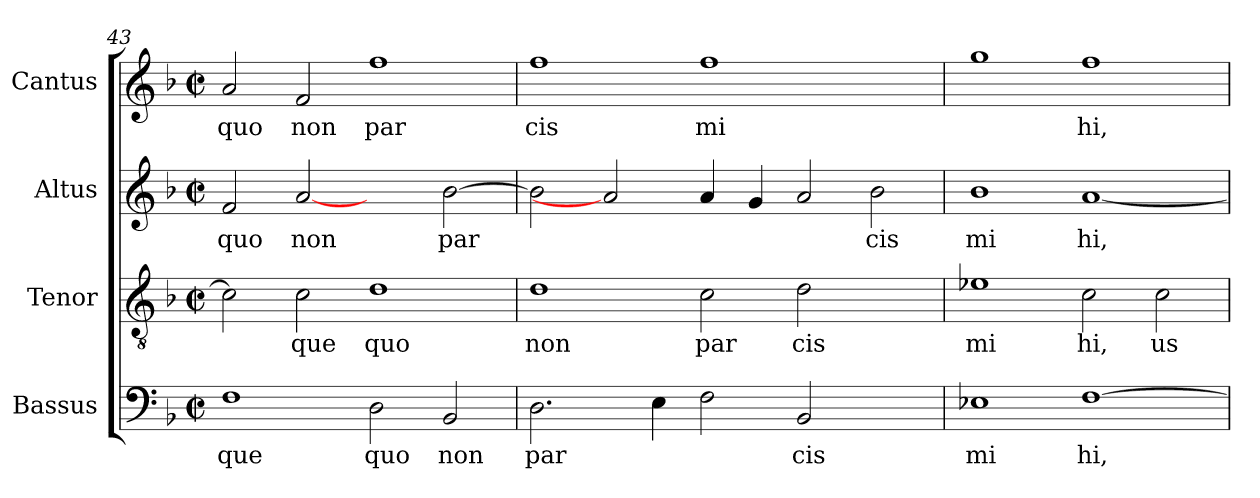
**kern	**text	**kern	**text	**kern	**text	**kern	**text
*part4	*part4	*part3	*part3	*part2	*part2	*part1	*part1
*staff4	*staff4	*staff3	*staff3	*staff2	*staff2	*staff1	*staff1
*I"Bassus	*	*I"Tenor	*	*I"Altus	*	*I"Cantus	*
*clefF4	*	*clefGv2	*	*clefG2	*	*clefG2	*
*k[b-]	*	*k[b-]	*	*k[b-]	*	*k[b-]	*
*F:	*	*F:	*	*F:	*	*F:	*
*M2/2	*	*M2/2	*	*M2/2	*	*M2/2	*
*met(c|)	*	*met(c|)	*	*met(c|)	*	*met(c|)	*
=43	=43	=43	=43	=43	=43	=43	=43
!	!LO:LY:b:cj	!	!	!	!LO:LY:b:cj	!	!LO:LY:b:cj
1F	que	2c\]	.	2f/	quo	2a/	quo
!	!	!	!LO:LY:b:cj	!	!LO:LY:b:cj	!	!LO:LY:b:cj
.	.	2c\	que	[2a	non	2f/	non
!	!LO:LY:b:cj	!	!LO:LY:b:cj	!	!	!	!LO:LY:b:cj
2D\	quo	1d	quo	2ryy	.	1ff	par
!	!LO:LY:b:cj	!	!	!	!LO:LY:b	!	!
2BB-/	non	.	.	[>2b-\	par	.	.
=44	=44	=44	=44	=44	=44	=44	=44
!	!LO:LY:b	!	!LO:LY:b:cj	!	!	!	!LO:LY:b:cj
2.D\	par	1d	non	2b-\]	.	1ff	cis
.	.	.	.	2a]	.	.	.
4E\	.	.	.	.	.	.	.
!	!	!	!LO:LY:b:cj	!	!	!	!LO:LY:b:cj
2F\	.	2c\	par	4a/	.	1ff	mi
.	.	.	.	4g/	.	.	.
!	!LO:LY:b:cj	!	!LO:LY:b:cj	!	!	!	!
2BB-/	cis	2d\	cis	2a/	.	.	.
!	!	!	!	!	!LO:LY:b:cj	!	!
2ryy	.	2ryy	.	2b-\	cis	2ryy	.
=45	=45	=45	=45	=45	=45	=45	=45
!	!LO:LY:b:cj	!	!LO:LY:b:cj	!	!LO:LY:b:cj	!	!
1E-X	mi	1e-X	mi	1b-	mi	1gg	.
!	!LO:LY:b:cj	!	!LO:LY:b:cj	!	!LO:LY:b:cj	!	!LO:LY:b:cj
[>1F	hi,	2c\	hi,	[>1a	hi,	1ff	hi,
!	!	!	!LO:LY:b:cj	!	!	!	!
.	.	2c\	us	.	.	.	.
=	=	=	=	=	=	=	=
*-	*-	*-	*-	*-	*-	*-	*-
